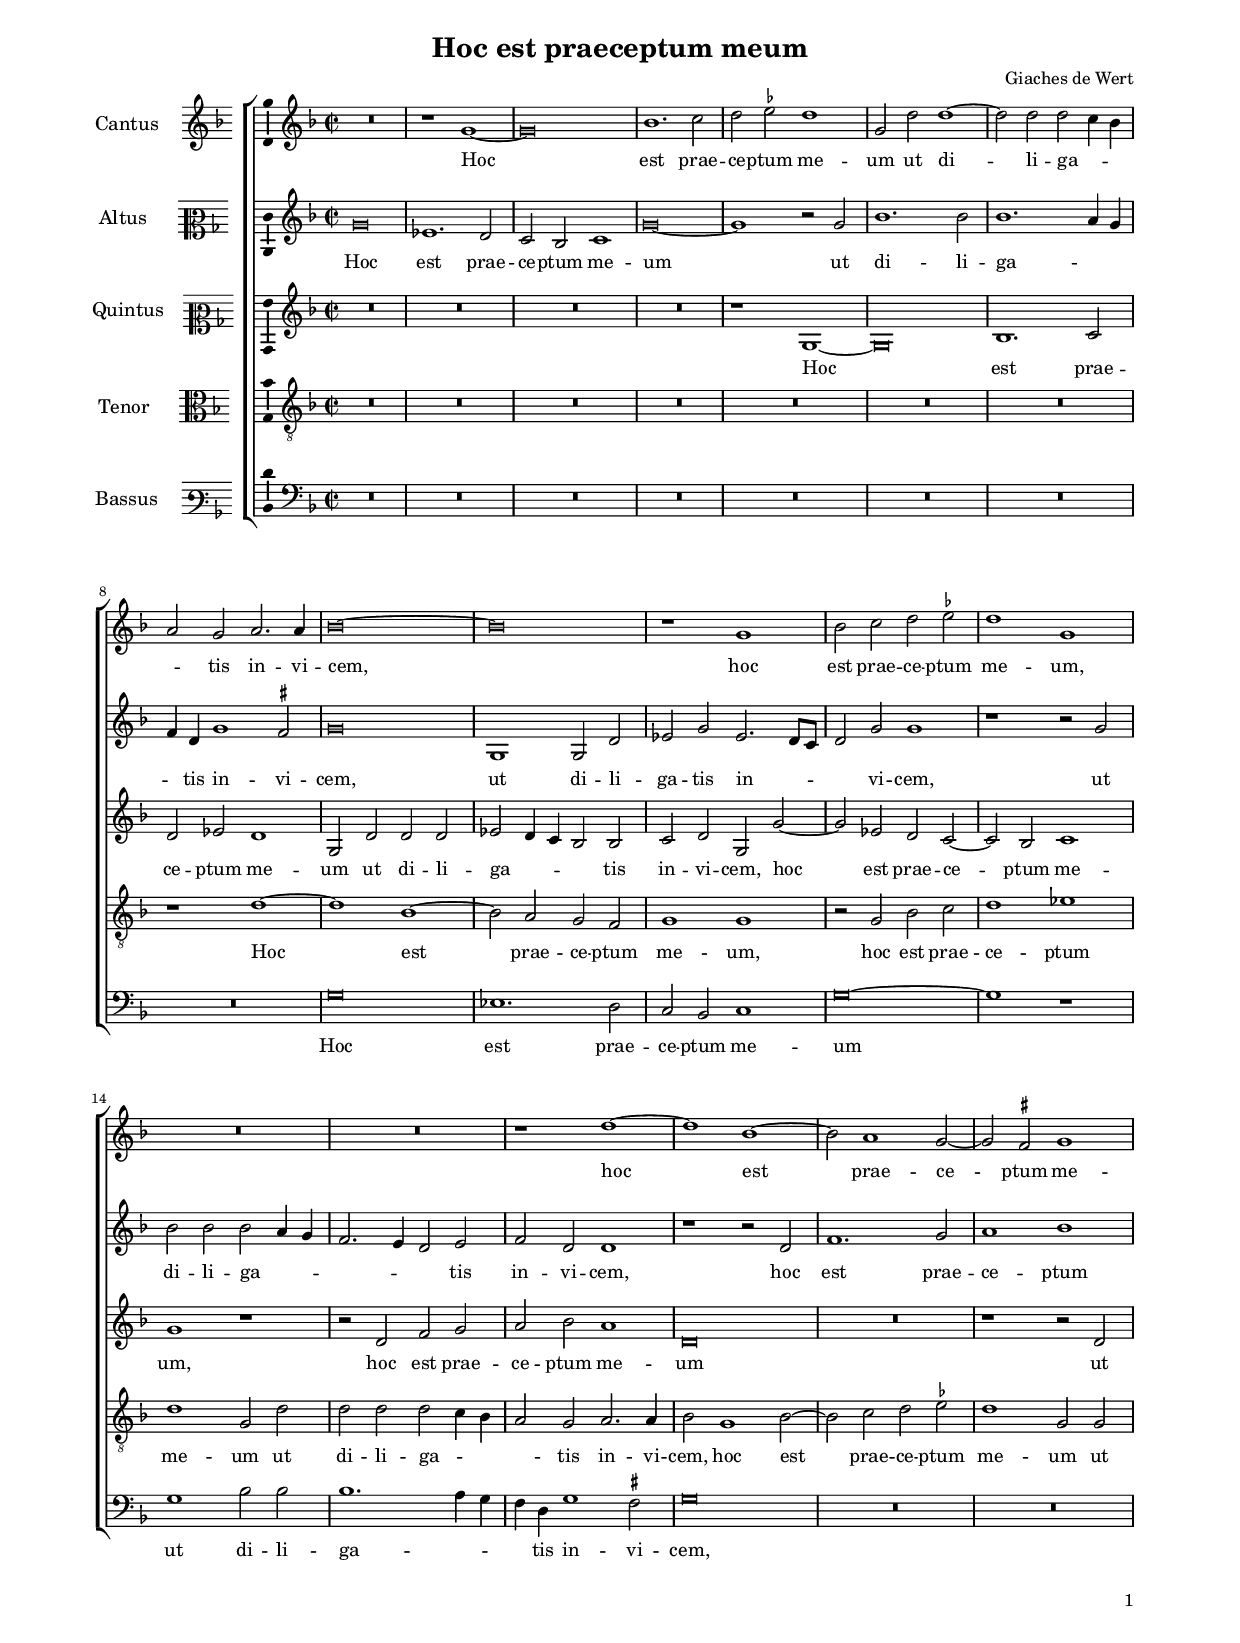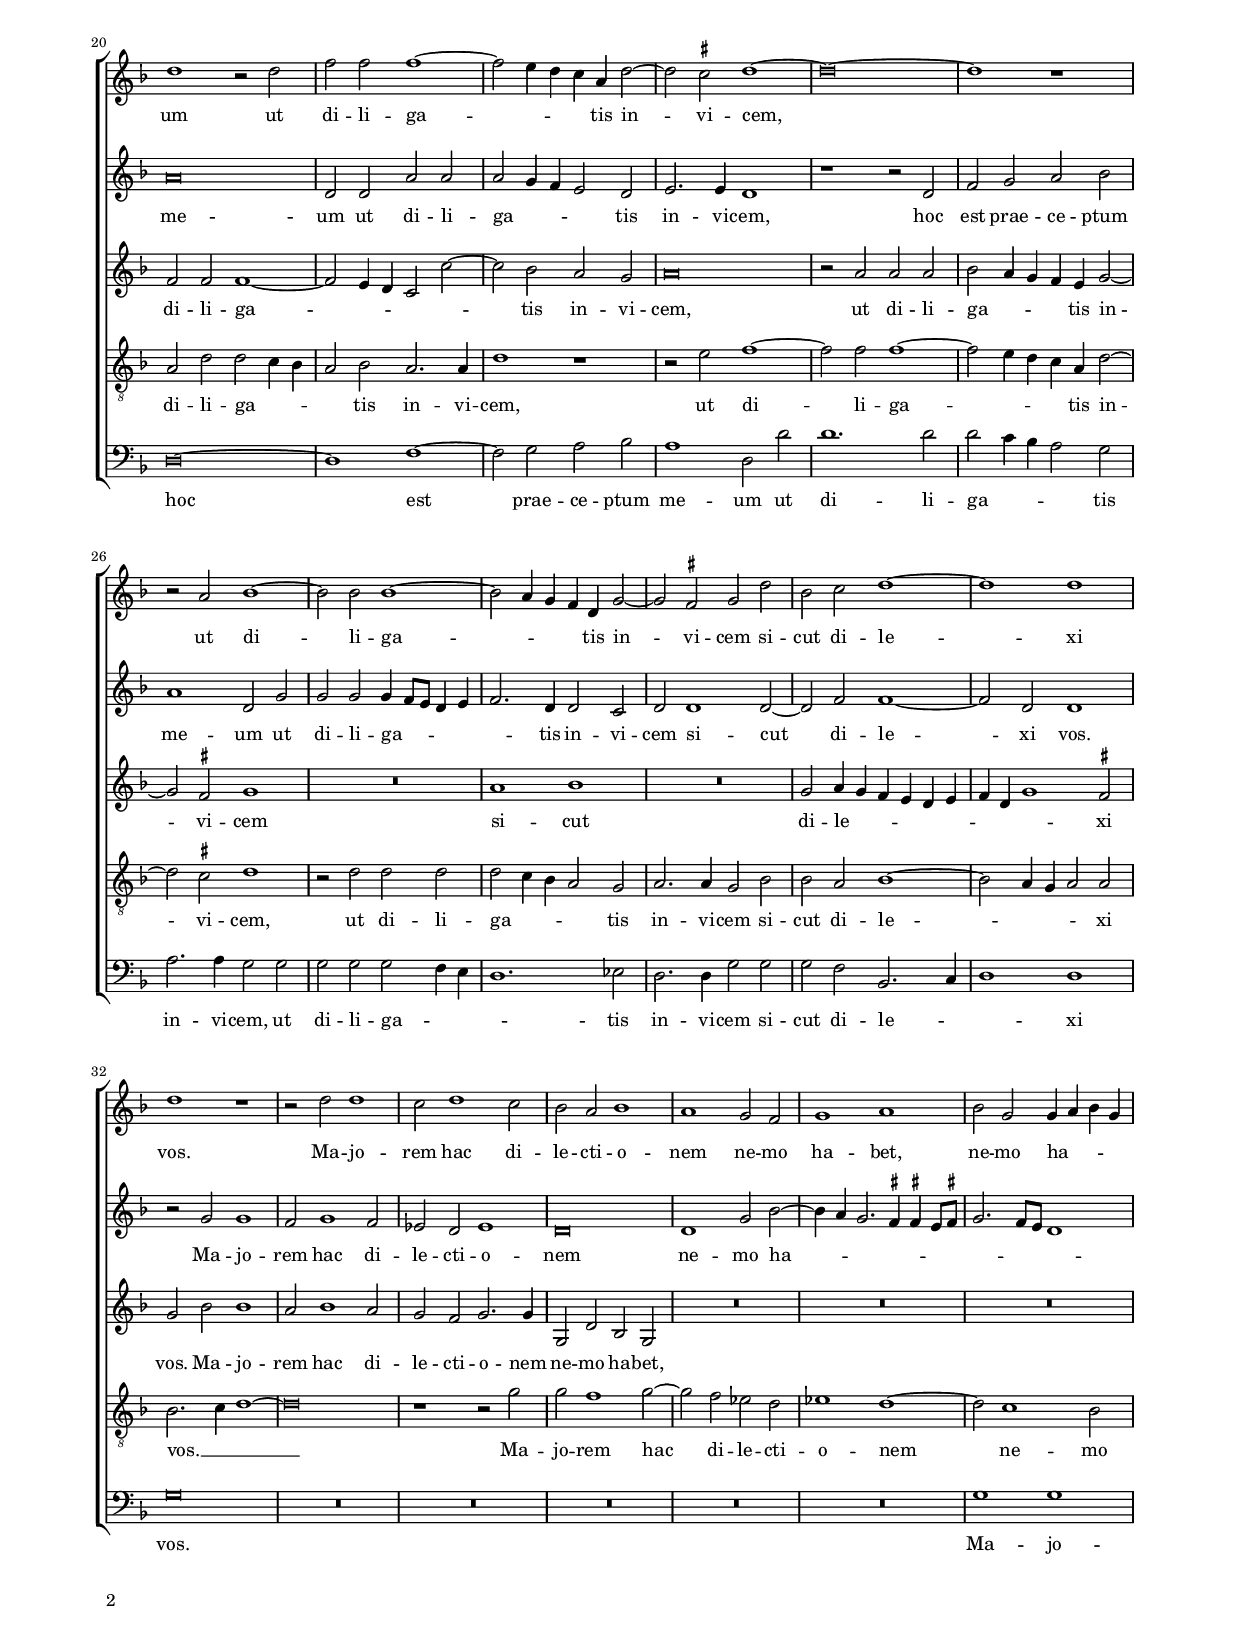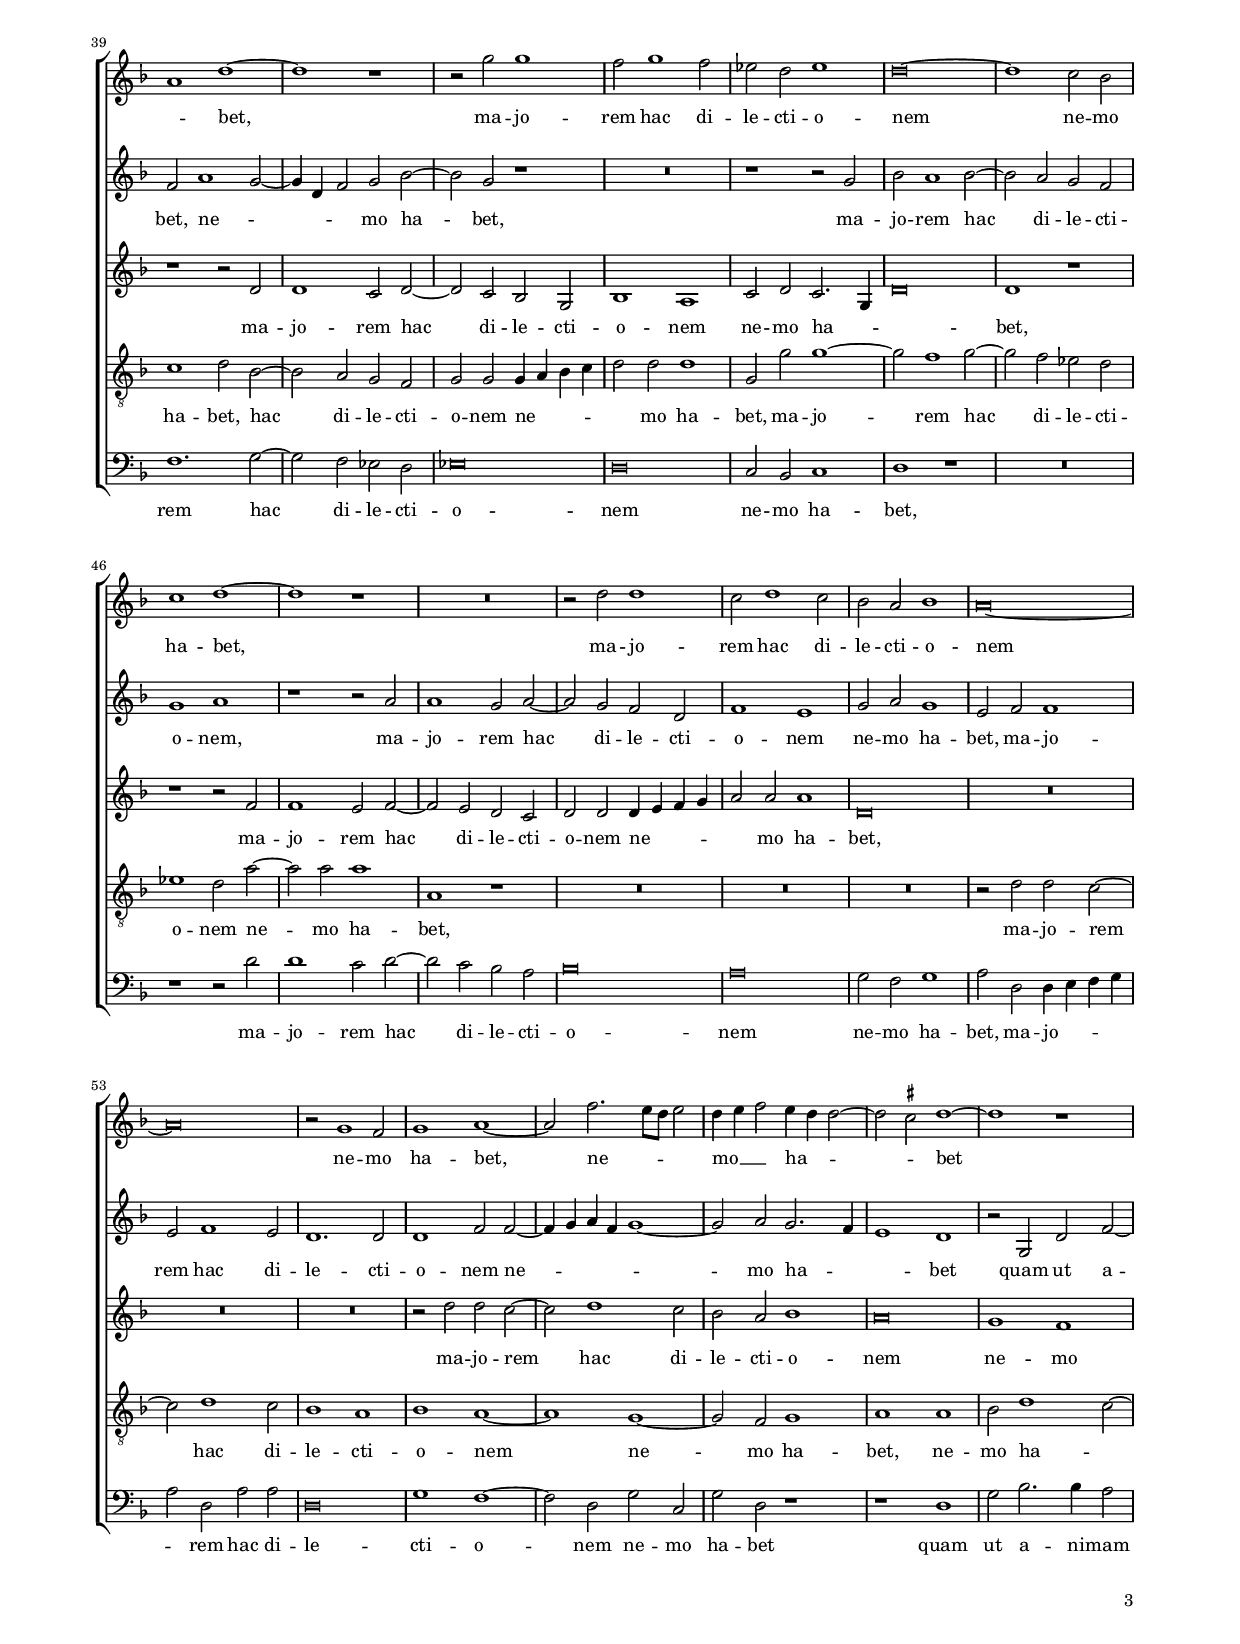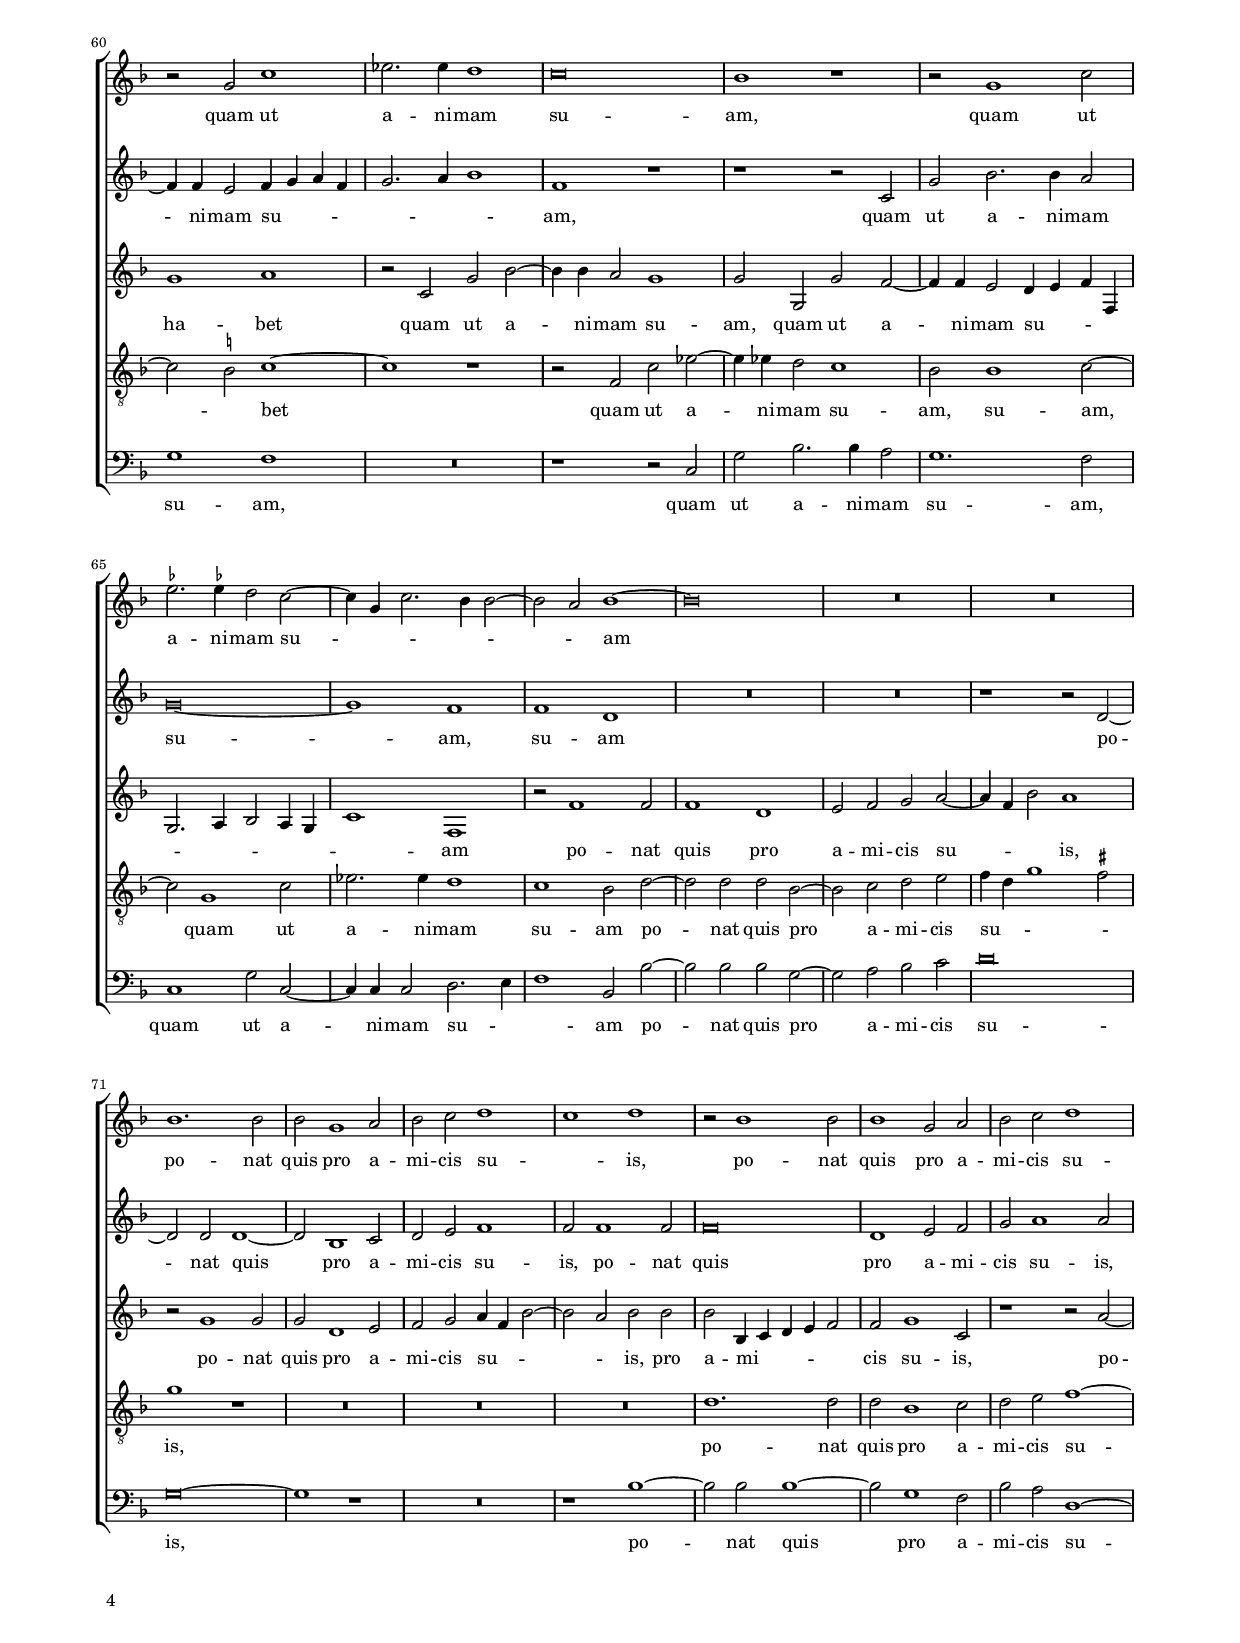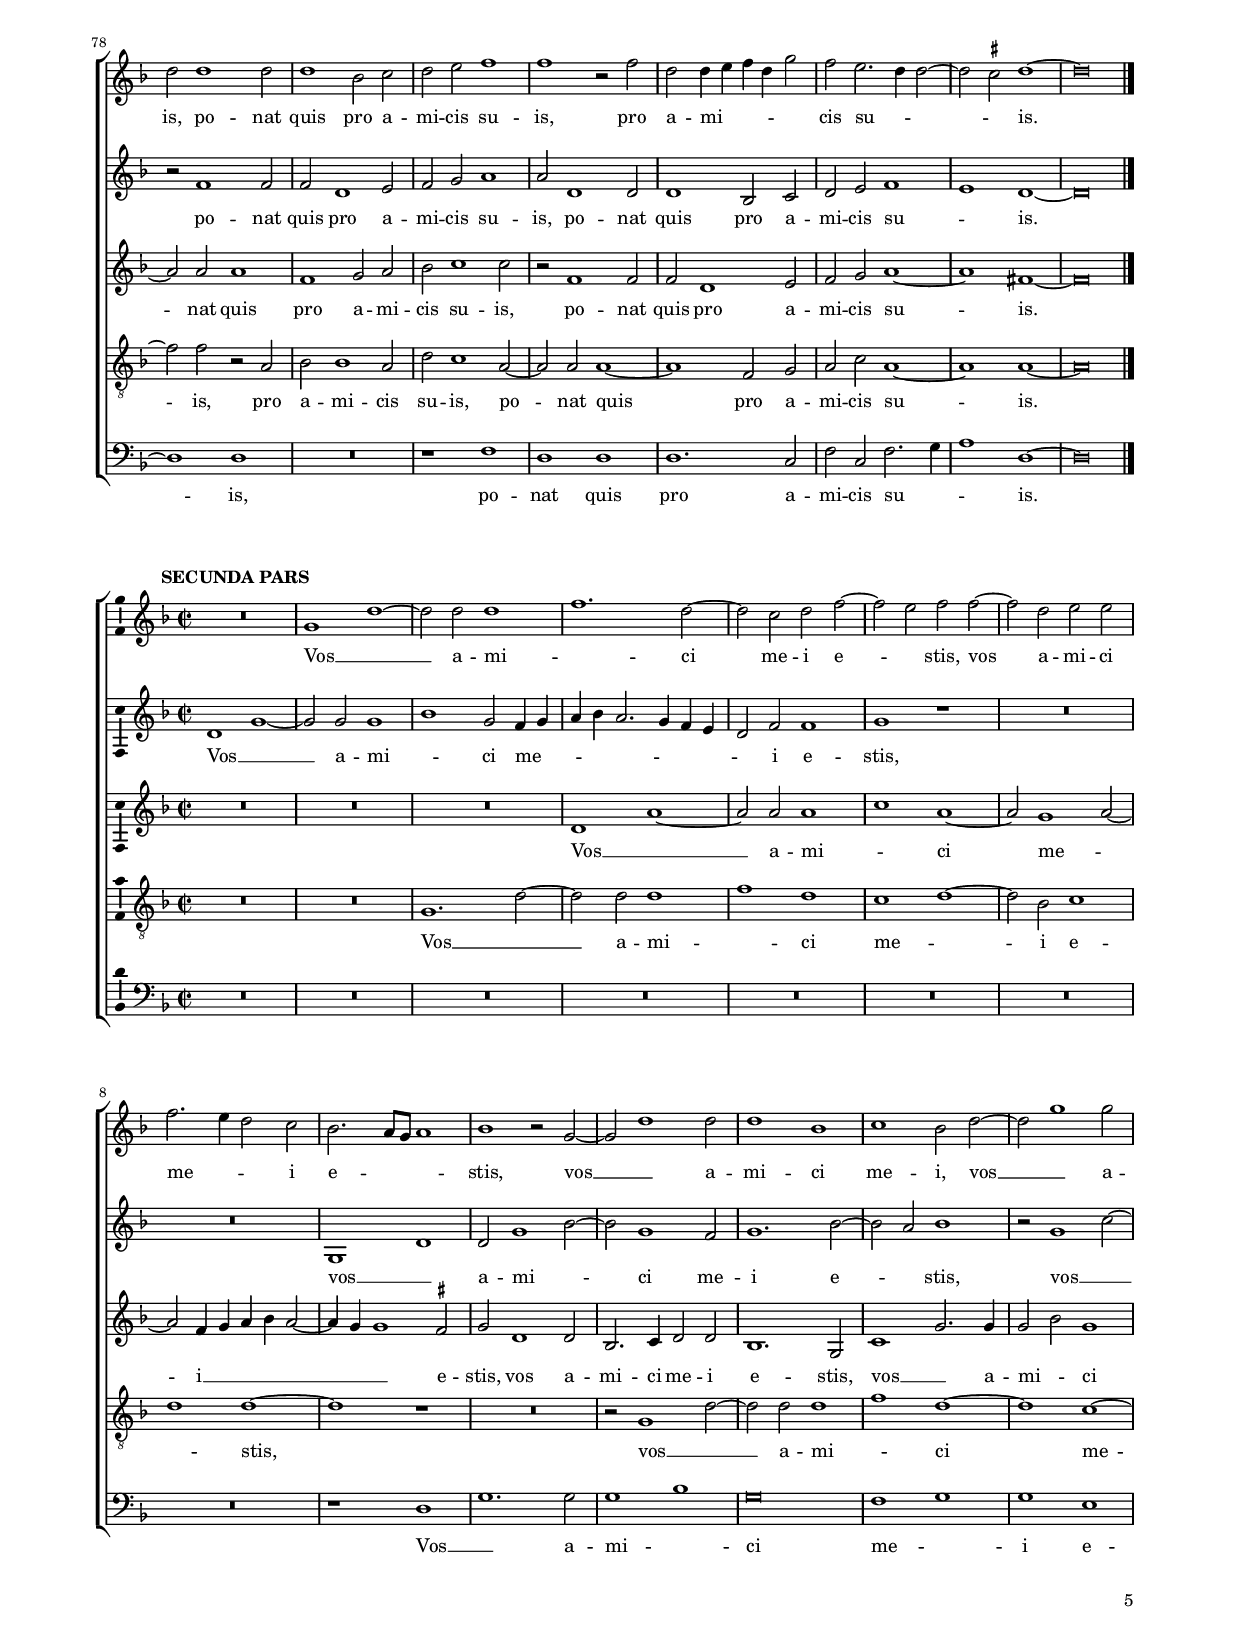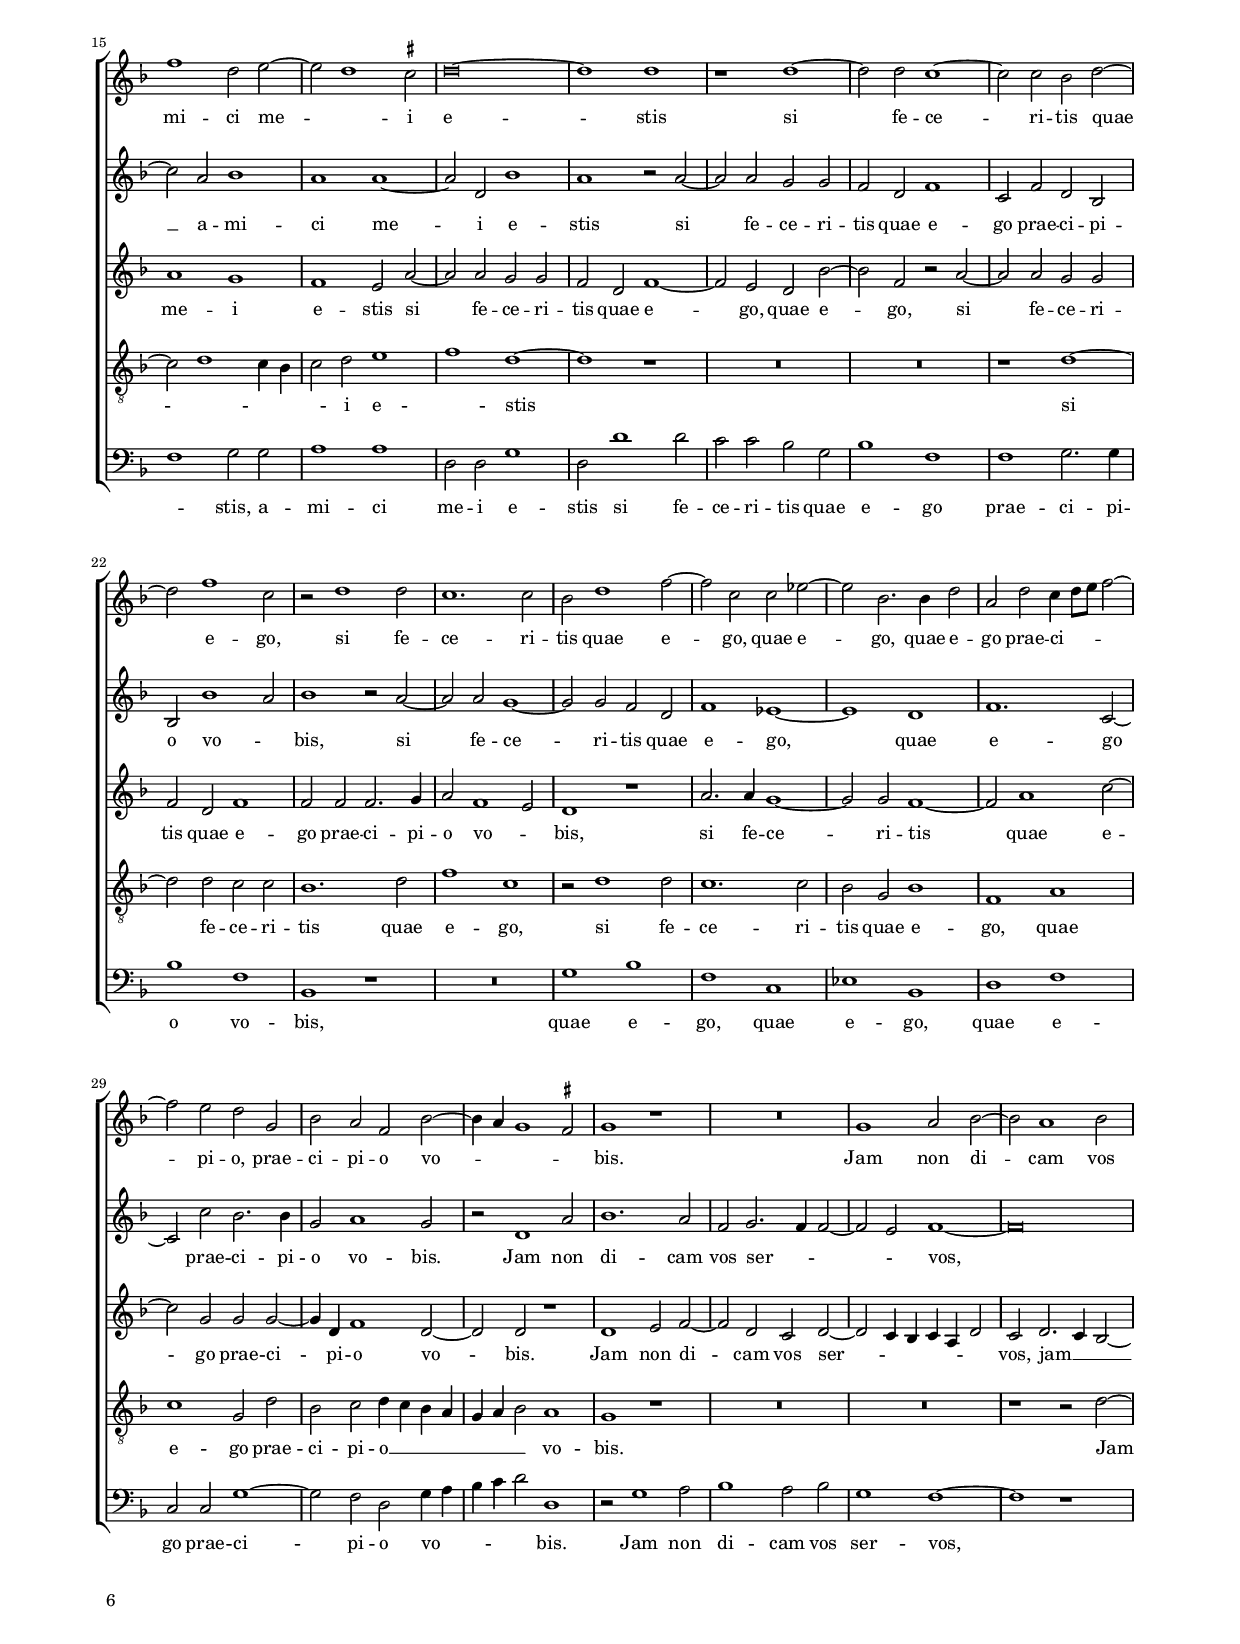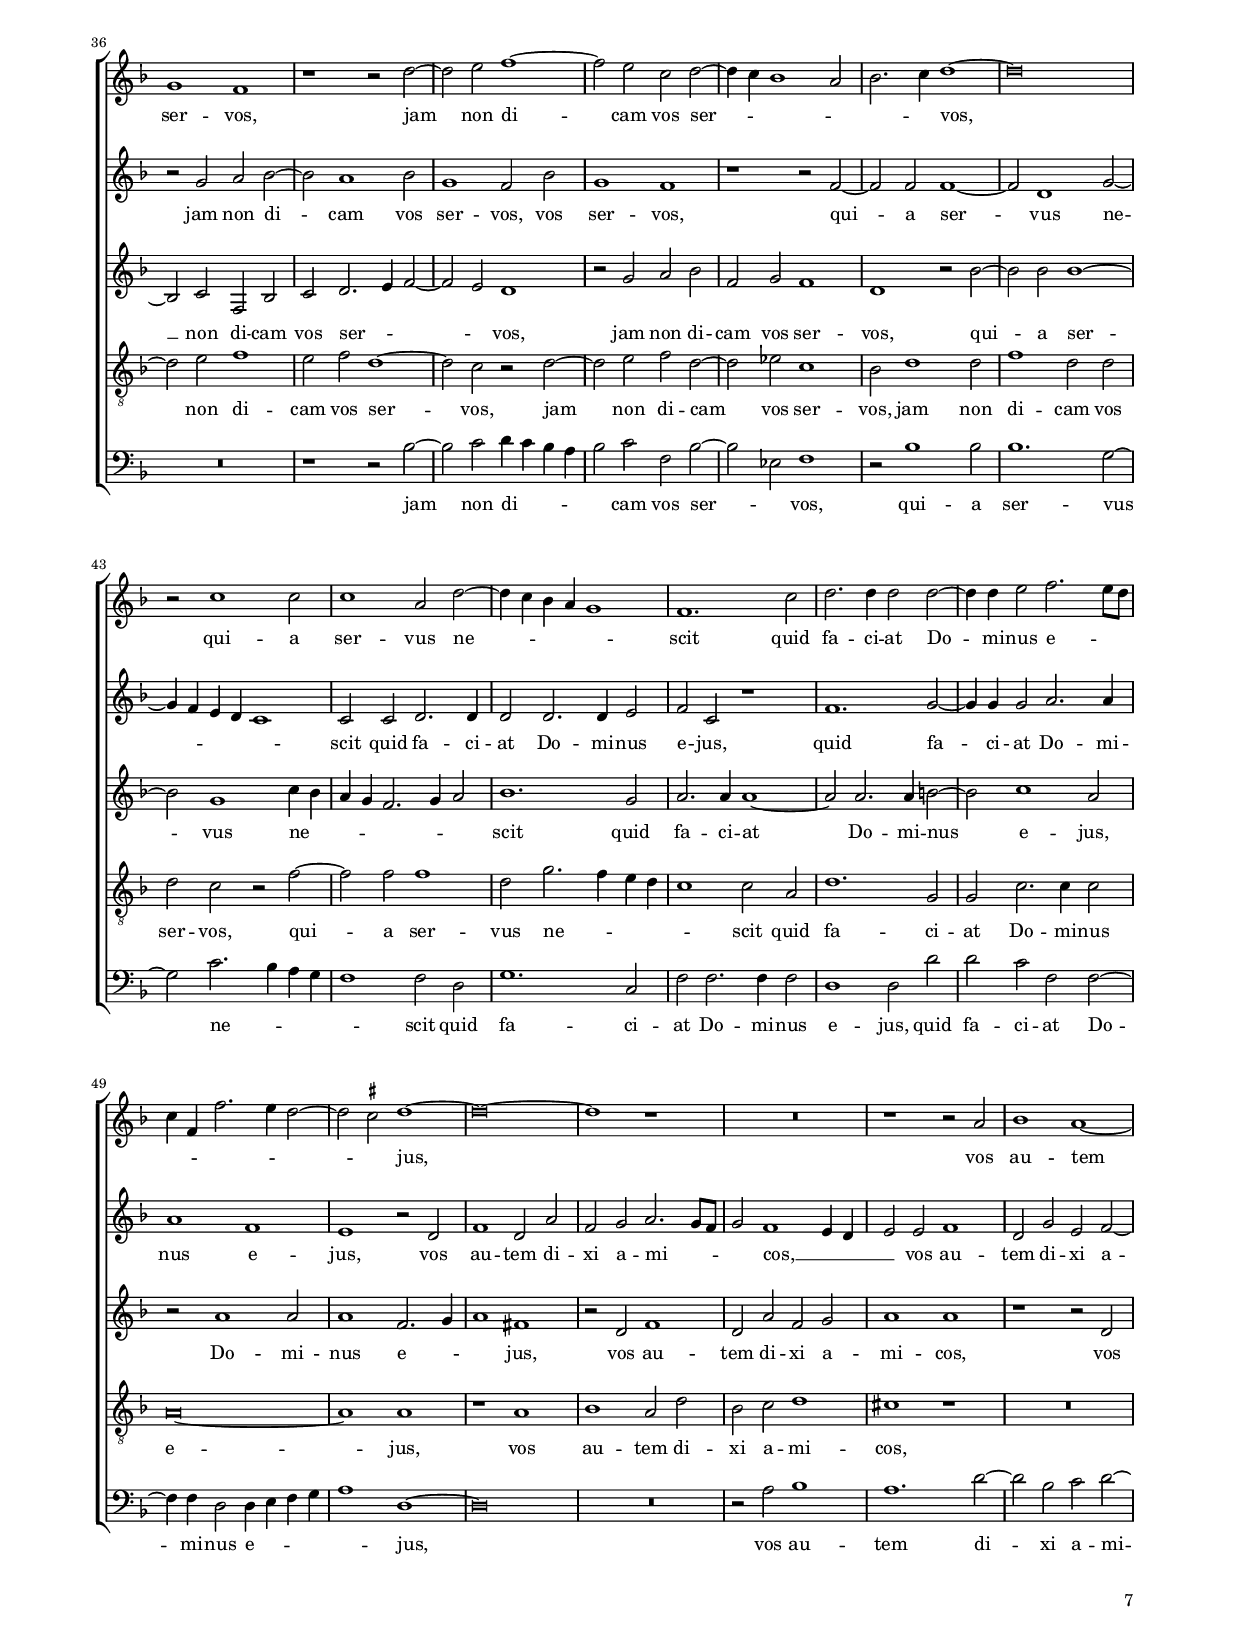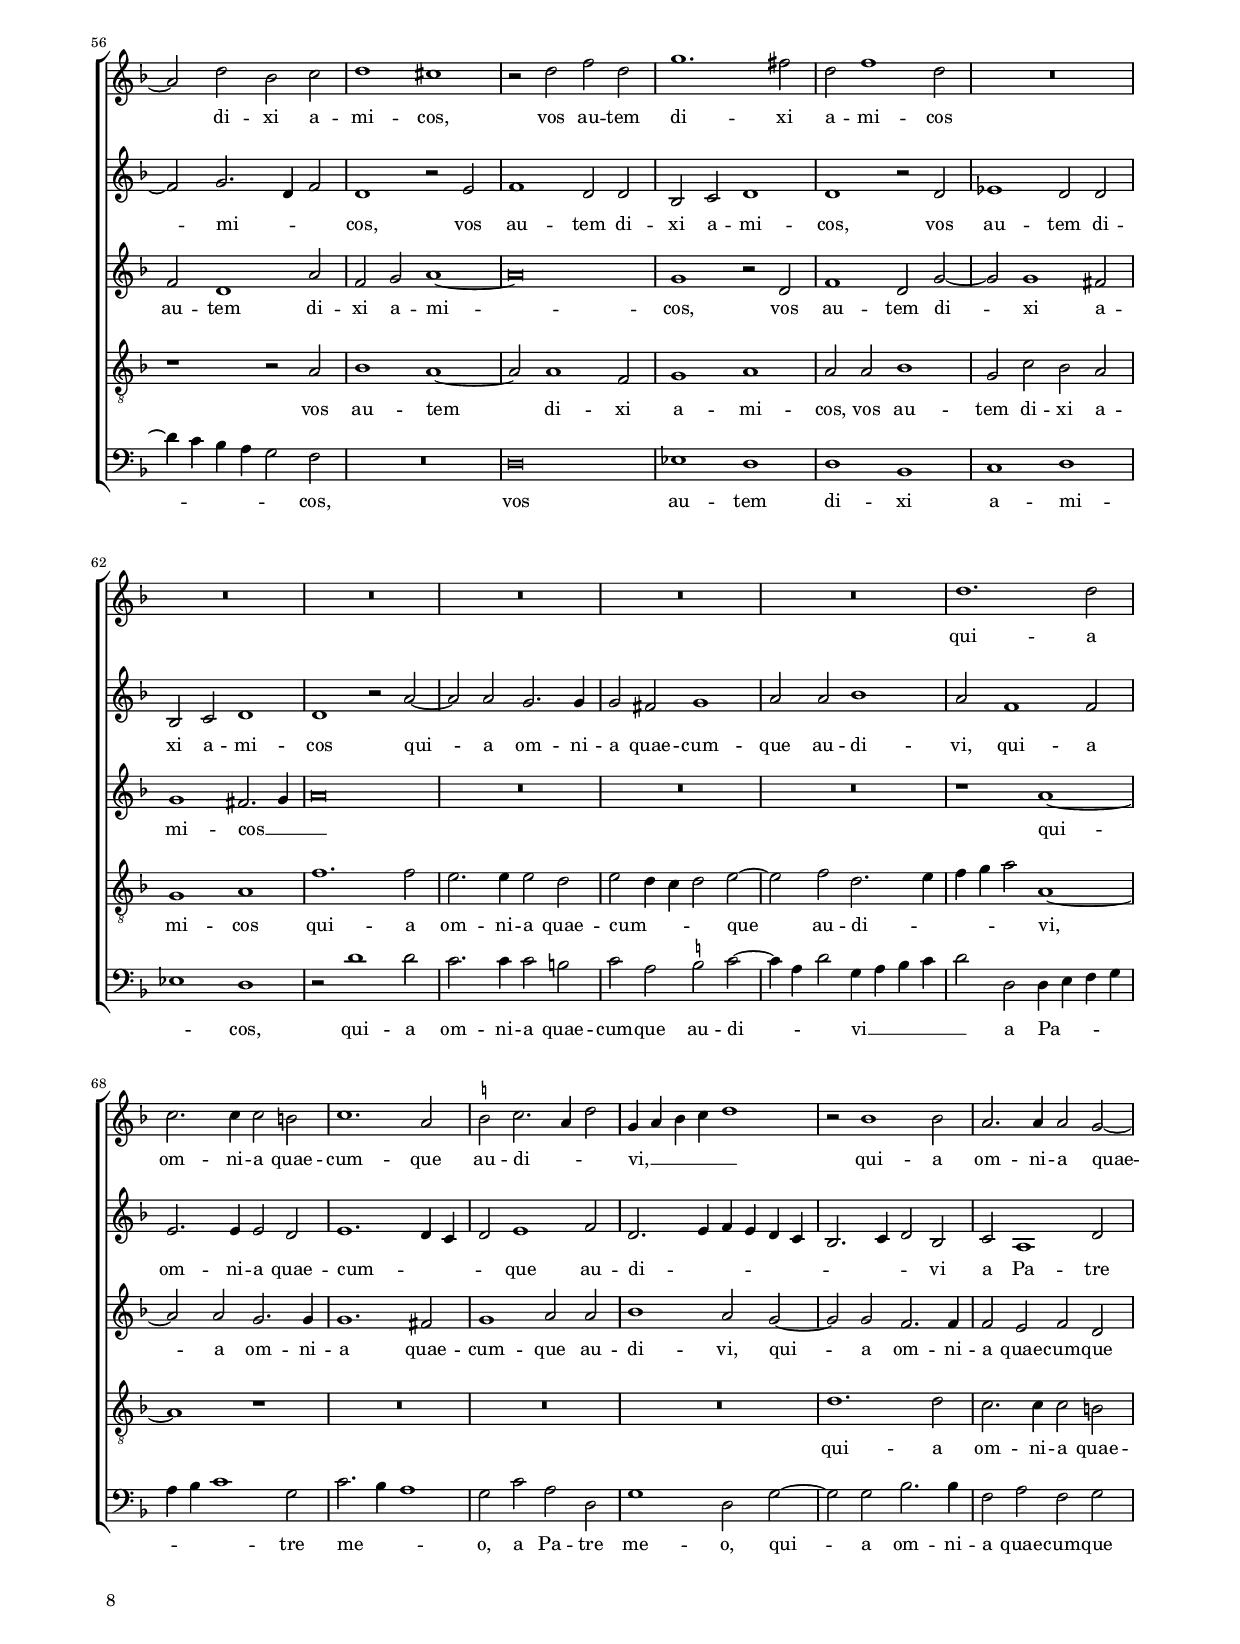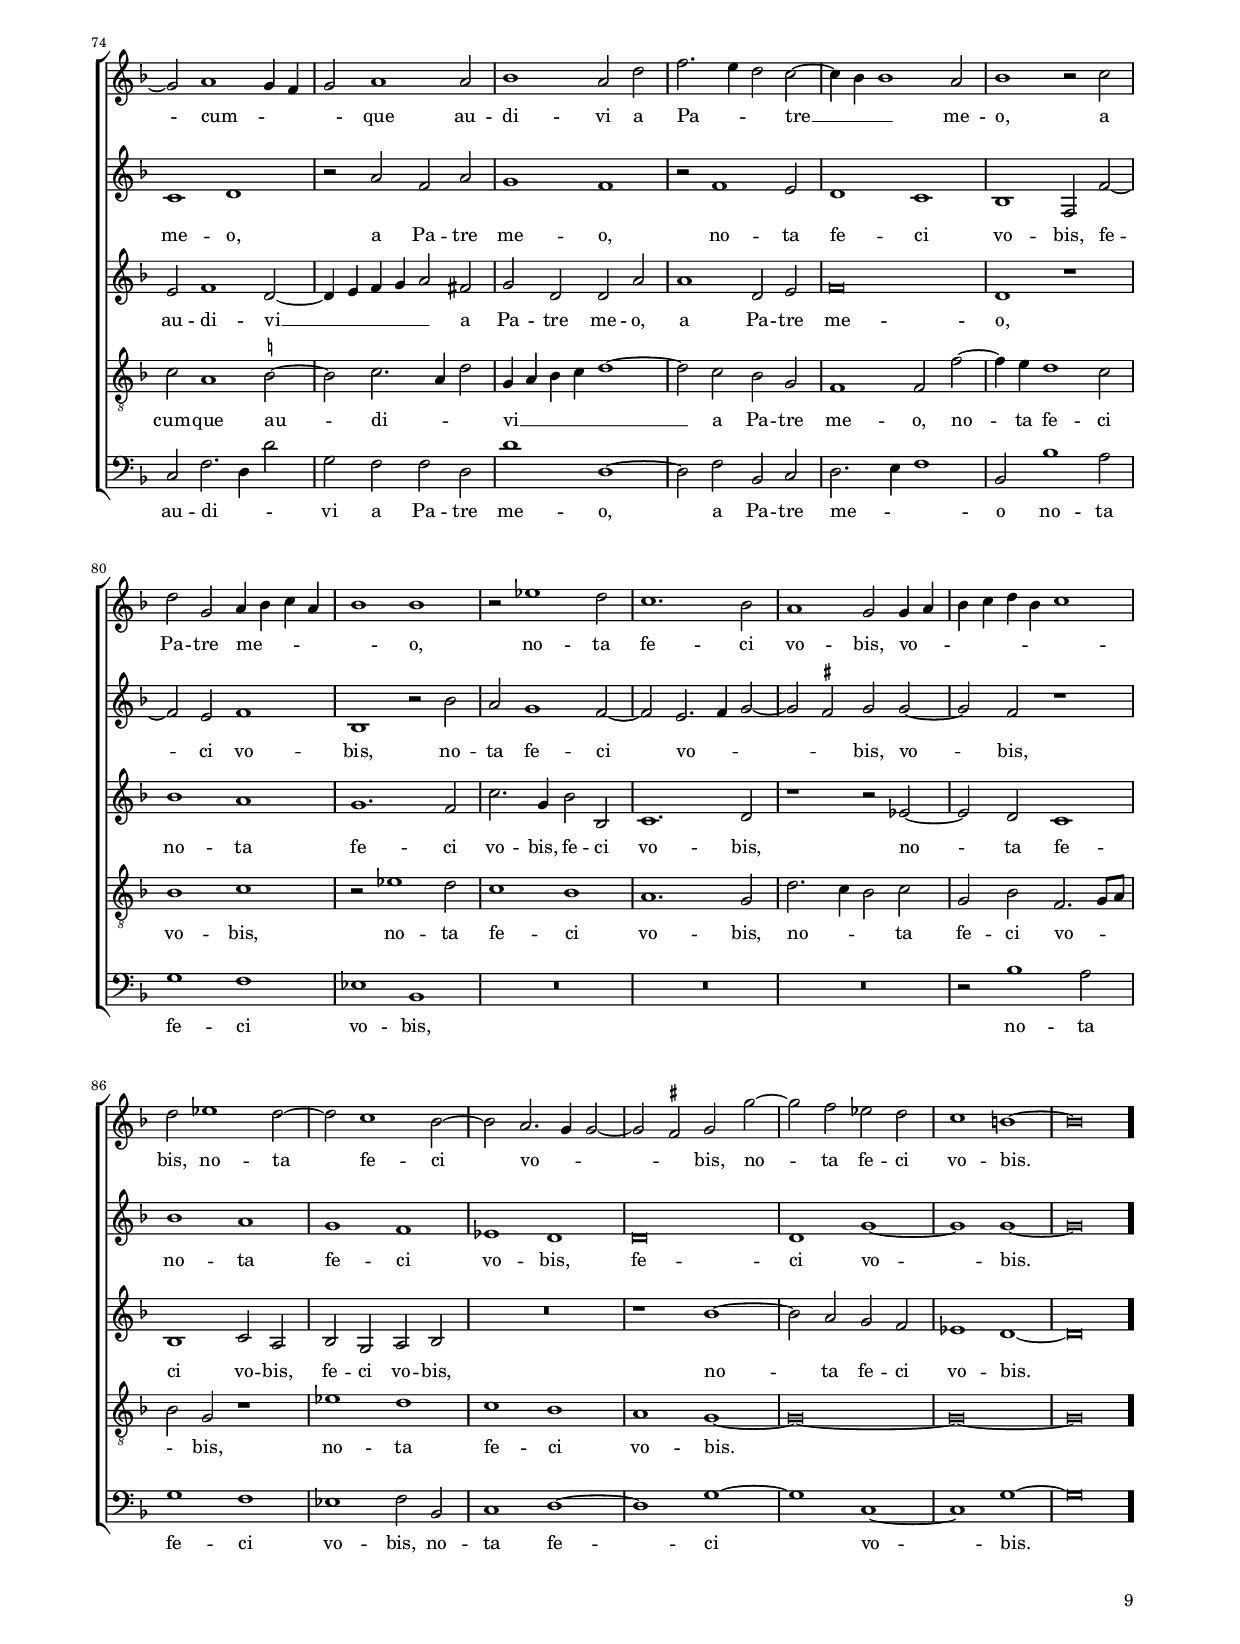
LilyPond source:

\header
{
  title="Hoc est praeceptum meum"
  composer="Giaches de Wert"
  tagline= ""
}

\version "2.22.2"
\language deutsch
#(set-global-staff-size 15)
% #(set-default-paper-size "letter")
#(ly:set-option 'point-and-click #f)

	
	ficta = { \once \set suggestAccidentals = ##t }
	
	forget = #(define-music-function (music) (ly:music?) #{
		\accidentalStyle forget
		$music
		\accidentalStyle default
		#})


\paper
	{
	top-margin = 1.8 \cm
	bottom-margin = 1.2 \cm
	left-margin = 1.8 \cm
	right-margin = 1.8 \cm
	ragged-bottom = ##f
	ragged-last-bottom = ##t
	print-page-number = ##f
	score-system-spacing = #'((basic-distance . 16) (minimum-distance . 14) (padding . 5) (strechability . 150))
	system-system-spacing = #'((basic-distance . 16) (minimum-distance . 14) (padding . 5) (strechability . 150))
    oddFooterMarkup=\markup   \fill-line { "" \fromproperty #'page:page-number-string }
    evenFooterMarkup=\markup  \fill-line { \fromproperty #'page:page-number-string "" }
    last-bottom-spacing = #'((basic-distance . 12) (minimum-distance . 7) (padding . 4))
%	systems-per-page = 3
%   page-count = 6
%	min-systems-per-page = 3
	}

global = {
	\key f \major
	\time 2/2 \set Score.measureLength = #(ly:make-moment 2/1)
    \skip 1*2*85 \bar "|."
	}
	

incipitcantus = \markup { \score {
	{
	\set Staff.instrumentName = \markup { \fontsize #1 "Cantus" }
	\key f \major
	\clef violin
	s4 \bar ""
	}
	\layout  {
	raggedright = ##t
	indent = 1.8 \cm
	line-width = 2.5 \cm
	\context { \Staff \remove Time_signature_engraver }
	\override Staff.Clef.Y-extent = #'(0 . 0)
	}} \hspace #1 }
      
      
incipitaltus = \markup { \score {
	{
	\set Staff.instrumentName = \markup { \fontsize #1 "Altus" }
	\key f \major
	\clef mezzosoprano
	s4 \bar ""
	}
	\layout  {
	raggedright = ##t
	indent = 1.8 \cm
	line-width = 2.5 \cm
	\context { \Staff \remove Time_signature_engraver }
	\override Staff.Clef.Y-extent = #'(0 . 0)
	}} \hspace #1 }

         
incipitquintus = \markup { \score {
	{
	\set Staff.instrumentName = \markup { \fontsize #1 "Quintus" }
	\key f \major
	\clef mezzosoprano
	s4 \bar ""
	}
	\layout  {
	raggedright = ##t
	indent = 1.8 \cm
	line-width = 2.5 \cm
	\context { \Staff \remove Time_signature_engraver }
	\override Staff.Clef.Y-extent = #'(0 . 0)
	}} \hspace #1 }
    

incipittenor = \markup { \score {
	{
	\set Staff.instrumentName = \markup { \fontsize #1 "Tenor" }
	\key f \major
	\clef alto
	s4 \bar ""
	}
	\layout  {
	raggedright = ##t
	indent = 1.8 \cm
	line-width = 2.5 \cm
	\context { \Staff \remove Time_signature_engraver }
	\override Staff.Clef.Y-extent = #'(0 . 0)
	}} \hspace #1 }
      
 
      
incipitbassus = \markup { \score {
	{
	\set Staff.instrumentName = \markup { \fontsize #1 "Bassus" }
	\key f \major
	\clef varbaritone
	s4 \bar ""
	}
	\layout  {
	raggedright = ##t
	indent = 1.8 \cm
	line-width = 2.5 \cm
	\context { \Staff \remove Time_signature_engraver }
	\override Staff.Clef.Y-extent = #'(0 . 0)
	}} \hspace #1 }


cantus =  \relative c''
	{
	R\breve
	r1 g~
	g\breve
	b1. c2
%5
	d2 \ficta es d1 |
	g,2 d' d1~
	d2 d d c4 b
	a2 g a2. a4
	b\breve~
%10
	b\breve |
	r1 g
	b2 c d \ficta es
	d1 g,
	R\breve
%15
	R\breve |
	r1 d'~
	d1 b~
	b2 a1 g2~
	g2 \ficta fis g1
%20
	d'1 r2 d |
	f2 f f1~
	f2 e4 d c a d2~
	d2 \ficta cis d1~
	d\breve~
%25
	d1 r |
	r2 a b1~
	b2 b b1~
	b2 a4 g f d g2~
	g2 \ficta fis g d'
%30
	b2 c d1~ |
	d1 d
	d1 r
	r2 d d1
	c2 d1 c2
%35
	b2 a b1 |
	a1 g2 f
	g1 a
	b2 g g4 a b g
	a1 d~
%40
	d1 r |
	r2 g g1
	f2 g1 f2
	es2 d es1
	d\breve~
%45
	d1 c2 b |
	c1 d~
	d1 r
	R\breve
	r2 d d1
%50
	c2 d1 c2 |
	b2 a b1
	a\breve~
	a\breve
	r2 g1 f2
%55
	g1 a~ |
	a2 f'2. e8 d e2
	d4 e f2 e4 d d2~
	d2 \ficta cis d1~
	d1 r
%60
	r2 g, c1 |
	es2. es4 d1
	c\breve
	b1 r
	r2 g1 c2
%65
	\ficta es2. \ficta es!4 d2 c~ |
	c4 g c2. b4 b2~
	b2 a b1~
	b\breve
	R\breve
%70
	R\breve |
	b1. b2
	b2 g1 a2
	b2 c d1
	c1 d
%75
	r2 b1 b2 |
	b1 g2 a
	b2 c d1
	d2 d1 d2
	d1 b2 c
%80
	d2 e f1 |
	f1 r2 f
	d2 d4 e f d g2
	f2 e2. d4 d2~
	d2 \ficta cis d1~
%85
	d\breve |
	}


altus =  \relative c'
	{
	g'\breve
	es1. d2
	c2 b c1
	g'\breve~
%5
	g1 r2 g |
	b1. b2
	b1. a4 g
	f4 d g1 \ficta fis2
	g\breve
%10
	g,1 g2 d' |
	es2 g es2. d8 c
        d2 g g1
        r1 r2 g
        b2 b b2 a4 g
%15
	f2. e4 d2 e |
	f2 d d1
        r1 r2 d
        f1. g2
        a1 b
%20
	a\breve |
	d,2 d a' a
        a2 g4 f e2 d
        e2. e4 d1
        r1 r2 d
%25
	f2 g a2 b |
        a1 d,2 g
        g2 g g4 f8 e d4 e
        f2. d4 d2 c
        d2 d1 d2~
%30
	d2 f f1~ |
        f2 d d1
        r2 g g1
        f2 g1 f2
        es2 d es1
%35
	d\breve |
	d1 g2 b~
        b4 a g2. \ficta fis4 \ficta fis! e8 \ficta fis!
        g2. f8 e d1
        f2 a1 g2~
%40
	g4 d f2 g2 b~ |
        b2 g r1
	R\breve
	r1 r2 g
        b2 a1 b2~
%45
	b2 a g2 f |
        g1 a
        r1 r2 a
        a1 g2 a~
        a2 g f d
%50
	f1 e |
	g2 a g1
        e2 f f1
        e2 f1 e2
	d1. d2
%55
	d1 f2 f~ |
        f4 g a f g1~
	g2 a g2. f4
        e1 d
        r2 g, d' f~
%60
	f4 f e2 f4 g a f |
	g2. a4 b1
        f1 r
	r1 r2 c
        g'2 b2. b4 a2
%65
	g\breve~ |
	g1 f
        f1 d
	R\breve
	R\breve |
%70
        r1 r2 d~ |
        d2 d d1~
	d2 b1 c2
	d2 e f1
        f2 f1 f2
%75
	f\breve |
	d1 e2 f
        g2 a1 a2
	r2 f1 f2
	f2 d1 e2
%80
	f2 g a1 |
	a2 d,1 d2
	d1 b2 c
	d2 e f1
        e1 d~
%85
        d\breve |
	}


quintus =  \relative c'
	{
	R\breve
	R\breve
	R\breve
	R\breve
%5
	r1 g~ |
	g\breve
	b1. c2
	d2 es d1
	g,2 d' d d
%10
	es2 d4 c b2 b |
	c2 d g, g'~
	g2 es d c~
	c2 b c1
	g'1 r
%15
	r2 d f g |
	a2 b a1
	d,\breve
	R\breve
	r1 r2 d |
%20
        f2 f f1~
	f2 e4 d c2 c'~
	c2 b a g
	a\breve
	r2 a a a |
%25
        b2 a4 g f e g2~
	g2 \ficta fis g1
	R\breve
	a1 b |
	R\breve
%30
        g2 a4 g f e d e
	f4 d g1 \ficta fis2
	g2 b b1
	a2 b1 a2
	g2 f g2. g4 |
%35
        g,2 d' b g
	R\breve
	R\breve
	R\breve
	r1 r2 d' |
%40
        d1 c2 d~
	d2 c b g
	b1 a
	c2 d c2. g4
	d'\breve |
%45
        d1 r
	r1 r2 f
	f1 e2 f~
	f2 e d c
	d2 d d4 e f g |
%50
        a2 a a1
	d,\breve
	R\breve
	R\breve
	R\breve |
%55
        r2 d' d c~
	c2 d1 c2
	b2 a b1
	a\breve
	g1 f |
%60
        g1 a
	r2 c, g' b~
	b4 b a2 g1
	g2 g, g' f~
	f4 f e2 d4 e f f, |
%65
        g2. a4 b2 a4 g
	c1 f,
	r2 f'1 f2
	f1 d
	e2 f g a~ |
%70
        a4 f b2 a1
	r2 g1 g2
	g2 d1 e2
	f2 g a4 f b2~
	b2 a b b |
%75
        b2 b,4 c d e f2
	f2 g1 c,2
	r1 r2 a'~
	a2 a a1
	f1 g2 a |
%80
        b2 c1 c2
	r2 f,1 f2
	f2 d1 e2
	f2 g a1~
	a1 fis~
%85
        fis\breve |
	}


tenor  =  \relative c'
	{
	R\breve
	R\breve
	R\breve
	R\breve
%5
	R\breve |
	R\breve
	R\breve
	r1 d~
	d1 b~
%10
	b2 a g f |
	g1 g
	r2 g b c
	d1 es
	d1 g,2 d'
%15
	d2 d d c4 b |
	a2 g a2. a4
	b2 g1 b2~
	b2 c d \ficta es
	d1 g,2 g
%20
	a2 d d c4 b |
	a2 b a2. a4
	d1 r
	r2 e f1~
	f2 f f1~
%25
	f2 e4 d c a d2~ |
	d2 \ficta cis d1
	r2 d d d
	d2 c4 b a2 g
	a2. a4 g2 b
%30
	b2 a b1~ |
	b2 a4 g a2 a
	b2. c4 d1~
	d\breve
	r1 r2 g
%35
	g2 f1 g2~ |
	g2 f es d
	es1 d~
	d2 c1 b2
	c1 d2 b~
%40
	b2 a g f |
	g2 g g4 a b c
	d2 d d1
	g,2 g' g1~
	g2 f1 g2~
%45
	g2 f es d |
	es1 d2 a'~
	a2 a a1
	a,1 r
	R\breve
%50
	R\breve |
	R\breve
	r2 d d c~
	c2 d1 c2
	b1 a
%55
	b1 a~ |
	a1 g~
	g2 f g1
	a1 a
	b2 d1 c2~
%60
	c2 \ficta h c1~ |
	c1 r
	r2 f, c' es~
	es4 es d2 c1
	b2 b1 c2~
%65
	c2 g1 c2 |
	es2. es4 d1
	c1 b2 d~
	d2 d d b~
	b2 c d e
%70
	f4 d g1 \ficta fis2 |
	g1 r
	R\breve
	R\breve
	R\breve
%75
	d1. d2 |
	d2 b1 c2
	d2 e f1~
	f2 f r a,
	b2 b1 a2
%80
	d2 c1 a2~ |
	a2 a a1~
	a1 f2 g
	a2 c a1~
	a1 a~
%85
	a\breve |
	}


bassus  =  \relative c
	{
        R\breve
	R\breve
	R\breve
	R\breve
%5
	R\breve |
	R\breve
	R\breve
	R\breve
	g'\breve
%10
	es1. d2 |
	c2 b c1
	g'\breve~
	g1 r
	g1 b2 b
%15
	b1. a4 g |
	f4 d g1 \ficta fis2
	g\breve
	R\breve
	R\breve
%20
	d\breve~ |
	d1 f~
	f2 g a b
	a1 d,2 d'
	d1. d2
%25
	d2 c4 b a2 g |
	a2. a4 g2 g
	g2 g g f4 e
	d1. es2
	d2. d4 g2 g
%30
	g2 f b,2. c4 |
	d1 d
	g\breve
	R\breve
	R\breve
%35
	R\breve |
	R\breve
	R\breve
	g1 g
	f1. g2~
%40
        g2 f es d |	
	es\breve
	d\breve
	c2 b c1
	d1 r
%45
	R\breve |
	r1 r2 d'
	d1 c2 d~
	d2 c b a
	b\breve
%50
	a\breve |
	g2 f g1 |
	a2 d, d4 e f g
	a2 d, a' a
	d,\breve
%55
	g1 f~ |
	f2 d g c,
	g'2 d r1
	r1 d
	g2 b2. b4 a2
%60
	g1 f |
	R\breve
	r1 r2 c
	g'2 b2. b4 a2
	g1. f2
%65
	c1 g'2 c,~ |
	c4 c c2 d2. e4
	f1 b,2 b'~
	b2 b b g~
	g2 a b c
%70
	d\breve |
	g,\breve~
	g1 r
	R\breve
	r1 b~
%75
	b2 b b1~ |
	b2 g1 f2
	b2 a d,1~
	d1 d
	R\breve
%80
	r1 f |
	d1 d
	d1. c2
	f2 c f2. g4
	a1 d,~
%85
	d\breve |
	}


lyricscantus = \lyricmode {
	Hoc est prae -- ce -- ptum me -- um ut di -- li -- ga -- _ _ _ tis in -- vi -- cem,
        hoc est prae -- ce -- ptum me -- um,
        hoc est prae -- ce -- ptum me -- um ut di -- li -- ga -- _ _ _ tis in -- vi -- cem,
        ut di -- li -- ga -- _ _ _ tis in -- vi -- cem
        si -- cut di -- le -- xi vos.
        Ma -- jo -- rem hac di -- le -- cti -- o -- nem ne -- mo ha -- bet,
        ne -- mo ha -- _ _ _ _ bet,
        ma -- jo -- rem hac di -- le -- cti -- o -- nem ne -- mo ha -- bet,
        ma -- jo -- rem hac di -- le -- cti -- o -- nem ne -- mo ha -- bet,
        ne -- _ _ _ mo __ _ _ ha -- _ _ _ bet
        quam ut a -- ni -- mam su -- am,
        quam ut a -- ni -- mam su -- _ _ _ _ _ am
        po -- nat quis pro a -- mi -- cis su -- _ is,
        po -- nat quis pro a -- mi -- cis su -- is,
        po -- nat quis pro a -- mi -- cis su -- is,
        pro a -- mi -- _ _ _ _ cis su -- _ _ _ is.        
	}


lyricsaltus = \lyricmode {
	Hoc est prae -- ce -- ptum me -- um ut di -- li -- ga -- _ _ _ tis in -- vi -- cem,
        ut di -- li -- ga -- tis in -- _ _ _ vi -- cem,
        ut di -- li -- ga -- _ _ _ _ _ tis in -- vi -- cem,
        hoc est prae -- ce -- ptum me -- um ut di -- li -- ga -- _ _ _ tis in -- vi -- cem,
        hoc est prae -- ce -- ptum me -- um ut di -- li -- ga -- _ _ _ _ _ tis in -- vi -- cem
        si -- cut di -- le -- xi vos.
        Ma -- jo -- rem hac di -- le -- cti -- o -- nem ne -- mo ha -- _ _ _ _ _ _ _ _ _ _ bet,
        ne -- _ _ _ mo ha -- bet,
        ma -- jo -- rem hac di -- le -- cti -- o -- nem,
        ma -- jo -- rem hac di -- le -- cti -- o -- nem ne -- mo ha -- bet,
        ma -- jo -- rem hac di -- le -- cti -- o -- nem ne -- _ _ _ _ mo ha -- _ _ bet
        quam ut a -- ni -- mam su -- _ _ _ _ _ _ am,
        quam ut a -- ni -- mam su -- am,
        su -- am
        po -- nat quis pro a -- mi -- cis su -- is,
        po -- nat quis pro a -- mi -- cis su -- is,
        po -- nat quis pro a -- mi -- cis su -- is,
        po -- nat quis pro a -- mi -- cis su -- _ is.        
	}


lyricsquintus = \lyricmode {
	Hoc est prae -- ce -- ptum me -- um ut di -- li -- ga -- _ _ _ tis in -- vi -- cem,
        hoc est prae -- ce -- ptum me -- um,
        hoc est prae -- ce -- ptum me -- um ut di -- li -- ga -- _ _ _ _ tis in -- vi -- cem,
        ut di -- li -- ga -- _ _ _ tis in -- vi -- cem
        si -- cut di -- le -- _ _ _ _ _ _ _ _ xi vos.
        Ma -- jo -- rem hac di -- le -- cti -- o -- nem ne -- mo ha -- bet,
        ma -- jo -- rem hac di -- le -- cti -- o -- nem ne -- mo ha -- _ _ bet,
        ma -- jo -- rem hac di -- le -- cti -- o -- nem ne -- _ _ _ _ mo ha -- bet,
        ma -- jo -- rem hac di -- le -- cti -- o -- nem ne -- mo ha -- bet
        quam ut a -- ni -- mam su -- am,
        quam ut a -- ni -- mam su -- _ _ _ _ _ _ _ _ _ am
        po -- nat quis pro a -- mi -- cis su -- _ _ is,
        po -- nat quis pro a -- mi -- cis su -- _ _ _ is,
        pro a -- mi -- _ _ _ _ cis su -- is,
        po -- nat quis pro a -- mi -- cis su -- is,
        po -- nat quis pro a -- mi -- cis su -- is.  
	}


lyricstenor = \lyricmode {
	Hoc est prae -- ce -- ptum me -- um,
        hoc est prae -- ce -- ptum me -- um ut di -- li -- ga -- _ _ _ tis in -- vi -- cem,
        hoc est prae -- ce -- ptum me -- um ut di -- li -- ga -- _ _ _ tis in -- vi -- cem,
        ut di -- li -- ga -- _ _ _ tis in -- vi -- cem,
        ut di -- li -- ga -- _ _ _ tis in -- vi -- cem
        si -- cut di -- le -- _ _ _ xi vos. __ _ _
        Ma -- jo -- rem hac di -- le -- cti -- o -- nem ne -- mo ha -- bet,
        hac di -- le -- cti -- o -- nem ne -- _ _ _ _ mo ha -- bet,
        ma -- jo -- rem hac di -- le -- cti -- o -- nem ne -- mo ha -- bet,
        ma -- jo -- rem hac di -- le -- cti -- o -- nem ne -- mo ha -- bet,
        ne -- mo ha -- _ _ bet
        quam ut a -- ni -- mam su -- am,
        su -- am,
        quam ut a -- ni -- mam su -- am
        po -- nat quis pro a -- mi -- cis su -- _ _ _ is,
        po -- nat quis pro a -- mi -- cis su -- is,
        pro a -- mi -- cis su -- is,
        po -- nat quis pro a -- mi -- cis su -- is.        
	}


lyricsbassus = \lyricmode {
	Hoc est prae -- ce -- ptum me -- um ut di -- li -- ga -- _ _ _ tis in -- vi -- cem,
        hoc est prae -- ce -- ptum me -- um ut di -- li -- ga -- _ _ _ tis in -- vi -- cem,
        ut di -- li -- ga -- _ _ _ tis in -- vi -- cem
        si -- cut di -- le -- _ _ xi vos.
        Ma -- jo -- rem hac di -- le -- cti -- o -- nem ne -- mo ha -- bet,
        ma -- jo -- rem hac di -- le -- cti -- o -- nem ne -- mo ha -- bet,
        ma -- jo -- _ _ _ _ rem hac di -- le -- cti -- o -- nem ne -- mo ha -- bet
        quam ut a -- ni -- mam su -- am,
        quam ut a -- ni -- mam su -- am,
        quam ut a -- ni -- mam su -- _ _ am
        po -- nat quis pro a -- mi -- cis su -- is,
        po -- nat quis pro a -- mi -- cis su -- is,
        po -- nat quis pro a -- mi -- cis su -- _ _ is.       
	}


\score
{  
	\transpose c c {
	\new ChoirStaff \with { \override StaffGrouper.staff-staff-spacing.basic-distance = #12 }
	<<

	\new Staff << \global
	\new Voice="v1" {
		\set Staff.instrumentName=\incipitcantus
		\set Staff.midiInstrument = "reed organ"
		\clef violin
		\cantus }
	\new Lyrics \lyricsto "v1" {\lyricscantus }
	>>


	\new Staff << \global
	\new Voice="v2" {
		\set Staff.instrumentName=\incipitaltus
		\set Staff.midiInstrument = "reed organ"
                \clef violin % "G_8"
		\altus}
	\new Lyrics \lyricsto "v2" {\lyricsaltus }
	>>


	\new Staff << \global
	\new Voice="v5" {
		\set Staff.instrumentName=\incipitquintus
		\set Staff.midiInstrument = "reed organ"
                \clef violin % "G_8"
		\quintus}
	\new Lyrics \lyricsto "v5" {\lyricsquintus }
	>>


	\new Staff << \global
	\new Voice="v3" {
		\set Staff.instrumentName=\incipittenor
		\set Staff.midiInstrument = "reed organ"
		\clef "G_8"
		\tenor }
	\new Lyrics \lyricsto "v3" {\lyricstenor }
	>>


	\new Staff << \global
	\new Voice="v4" {
		\set Staff.instrumentName=\incipitbassus
		\set Staff.midiInstrument = "reed organ"
		\clef bass
		\bassus }
	\new Lyrics \lyricsto "v4" {\lyricsbassus}
	>>

	>>
	} % transpose

	\layout
	{
	indent = 2.5 \cm
	\context { \Staff \override TimeSignature.break-visibility = #end-of-line-invisible }
	\context { \Lyrics \override VerticalAxisGroup.nonstaff-relatedstaff-spacing.padding = #1.3 }
%	\context { \Lyrics \override LyricText.font-size = #1 }
	\context { \Staff \consists "Ambitus_engraver" }
	\context { \Score \override BarNumber.padding = #2 }
	\context { \Voice \override NoteHead.style = #'baroque }
	}


\midi
	{
    	\tempo 2 = 90
	}

}

%%%%%%%%%%%%%%%%%%%%  SECUNDA PARS %%%%%%%%%%%%%%%%%%%%


global = {
	\key f \major
	\time 2/2 \set Score.measureLength = #(ly:make-moment 2/1)
        \skip 1*184 \bar "."
	}


cantus =  \relative c''
	{
	R\breve
	g1 d'~
	d2 d d1
	f1. d2~
%5
	d2 c d f~ |
	f2 e f f~
	f2 d e e
	f2. e4 d2 c
	b2. a8 g a1
%10
	b1 r2 g~ |
	g2 d'1 d2
	d1 b
	c1 b2 d~
	d2 g1 g2
%15
	f1 d2 e~ |
	e2 d1 \ficta cis2
	d\breve~
	d1 d
	r1 d~
%20
	d2 d c1~ |
	c2 c b d~
	d2 f1 c2
	r2 d1 d2
	c1. c2
%25
	b2 d1 f2~ |
	f2 c c es~
	es2 b2. b4 d2
	a2 d c4 d8 e f2~
	f2 e d g,
%30
	b2 a f b~ |
	b4 a g1 \ficta fis2
	g1 r
	R\breve
	g1 a2 b~
%35
	b2 a1 b2 |
	g1 f
	r1 r2 d'~
	d2 e f1~
	f2 e c d~
%40
	d4 c b1 a2 |
	b2. c4 d1~
	d\breve
	r2 c1 c2
	c1 a2 d~
%45
	d4 c b a g1 |
	f1. c'2
	d2. d4 d2 d~
	d4 d e2 f2. e8 d
	c4 f, f'2. e4 d2~
%50
	d2 \ficta cis d1~ |
	d\breve~
	d1 r
	R\breve
	r1 r2 a
%55
	b1 a~ |
	a2 d b c
	d1 cis
	r2 d f d
	g1. fis2
%60
	d2 f1 d2 |
	R\breve
	R\breve
	R\breve
	R\breve
%65
	R\breve |
	R\breve
	d1. d2
	c2. c4 c2 h
	c1. a2
%70
	\ficta h2 c2. a4 d2 |
	g,4 a b c d1
	r2 b1 b2
	a2. a4 a2 g~
	g2 a1 g4 f
%75
	g2 a1 a2 |
	b1 a2 d
	f2. e4 d2 c~
	c4 b b1 a2
	b1 r2 c
%80
	d2 g, a4 b c a |
	b1 b
	r2 es1 d2
	c1. b2
	a1 g2 g4 a
%85
	b4 c d b c1 |
	d2 es1 d2~
	d2 c1 b2~
	b2 a2. g4 g2~
	g2 \ficta fis g g'~
%90
	g2 f es d |
	c1 h~
	h\breve |
	}


altus =  \relative c'
	{
	d1 g~
	g2 g g1
	b1 g2 f4 g
	a4 b a2. g4 f e
%5
	d2 f f1 |
	g1 r
	R\breve
	R\breve
	g,1 d'
%10
	d2 g1 b2~ |
	b2 g1 f2
	g1. b2~
	b2 a b1
	r2 g1 c2~
%15
	c2 a b1 |
	a1 a~
	a2 d, b'1
	a1 r2 a~
	a2 a g g
%20
	f2 d f1 |
	c2 f d b
	b2 b'1 a2
	b1 r2 a~
	a2 a g1~
%25
	g2 g f d |
	f1 es~
	es1 d
	f1. c2~
	c2 c' b2. b4
%30
	g2 a1 g2 |
	r2 d1 a'2
	b1. a2
	f2 g2. f4 f2~
	f2 e f1~
%35
	f\breve |
	r2 g a b~
	b2 a1 b2
	g1 f2 b
	g1 f
%40
	r1 r2 f~ |
	f2 f f1~
	f2 d1 g2~
	g4 f e d c1
	c2 c d2. d4
%45
	d2 d2. d4 e2 |
	f2 c r1
	f1. g2~
	g4 g g2 a2. a4
	a1 f
%50
	e1 r2 d |
	f1 d2 a'
	f2 g a2. g8 f
	g2 f1 e4 d
	e2 e f1
%55
	d2 g e f~ |
	f2 g2. d4 f2
	d1 r2 e
	f1 d2 d
	b2 c d1
%60
	d1 r2 d |
	es1 d2 d
	b2 c d1
	d1 r2 a'~
	a2 a g2. g4
%65
	g2 fis g1 |
	a2 a b1
	a2 f1 f2
	e2. e4 e2 d
	e1. d4 c
%70
	d2 e1 f2 |
	d2. e4 f e d c
	b2. c4 d2 b
	c2 a1 d2
	c1 d
%75
	r2 a' f a |
	g1 f
	r2 f1 e2
	d1 c
	b1 f2 f'~
%80
	f2 e f1 |
	b,1 r2 b'
	a2 g1 f2~
	f2 e2. f4 g2~
	g2 \ficta fis g g~
%85
	g2 f r1
	b1 a
	g1 f
	es1 d
	d\breve
%90
	d1 g~
	g1 g~
	g\breve |	
	}


quintus =  \relative c'
	{
	R\breve
	R\breve
	R\breve
	d1 a'~
%5
	a2 a a1 |
	c1 a~
	a2 g1 a2~
	a2 f4 g a b a2~
	a4 g g1 \ficta fis2
%10
	g2 d1 d2 |
	b2. c4 d2 d
	b1. g2
	c1 g'2. g4
	g2 b g1
%15
	a1 g |
	f1 e2 a~
	a2 a g g
	f2 d f1~
	f2 e d b'~
%20
	b2 f r a~ |
	a2 a g g
	f2 d f1
	f2 f f2. g4
	a2 f1 e2
%25
	d1 r |
	a'2. a4 g1~
	g2 g f1~
	f2 a1 c2~
	c2 g g g~
%30
	g4 d f1 d2~ |
	d2 d r1
	d1 e2 f~
	f2 d c d~
	d2 c4 b c a d2
%35
	c2 d2. c4 b2~ |
	b2 c f, b
	c2 d2. e4 f2~
	f2 e d1
	r2 g a b
%40
	f2 g f1 |
	d1 r2 b'~
	b2 b b1~
	b2 g1 c4 b
	a4 g f2. g4 a2
%45
	b1. g2 |
	a2. a4 a1~
	a2 a2. a4 h2~
	h2 c1 a2
	r2 a1 a2
%50
	a1 f2. g4 |
	a1 fis
	r2 d f1
	d2 a' f g
	a1 a
%55
	r1 r2 d, |
	f2 d1 a'2
	f2 g a1~
	a\breve
	g1 r2 d
%60
	f1 d2 g~ |
	g2 g1 fis2
	g1 fis2. g4
	a\breve
	R\breve
%65
	R\breve |
	R\breve
	r1 a~
	a2 a g2. g4
	g1. fis2
%70
	g1 a2 a |
	b1 a2 g~
	g2 g f2. f4
	f2 e f d
	e2 f1 d2~
%75
	d4 e f g a2 fis |
	g2 d d a'
	a1 d,2 e
	f\breve
	d1 r
%80
	b'1 a |
	g1. f2
	c'2. g4 b2 b,
	c1. d2
	r1 r2 es~
%85
	es2 d c1 |
	b1 c2 a
	b2 g a b
	R\breve
	r1 b'~
%90
	b2 a g f |
	es1 d~
	d\breve |
	}


tenor  =  \relative c'
	{
	R\breve
	R\breve
	g1. d'2~
	d2 d d1
%5
	f1 d |
	c1 d~
	d2 b c1
	d1 d~
	d1 r
%10
	R\breve |
	r2 g,1 d'2~
	d2 d d1
	f1 d~
	d1 c~
%15
	c2 d1 c4 b |
	c2 d e1
	f1 d~
	d1 r
	R\breve
%20
	R\breve |
	r1 d~
	d2 d c c
	b1. d2
	f1 c
%25
	r2 d1 d2 |
	c1. c2
	b2 g b1
	f1 a
	c1 g2 d'
%30
	b2 c d4 c b a |
	g4 a b2 a1
	g1 r
	R\breve
	R\breve
%35
	r1 r2 d'2~ |
	d2 e f1
	e2 f d1~
	d2 c r d~
	d2 e f d~
%40
	d2 es c1 |
	b2 d1 d2
	f1 d2 d
	d2 c r f~
	f2 f f1
%45
	d2 g2. f4 e d |
	c1 c2 a
	d1. g,2
	g2 c2. c4 c2
	a\breve~
%50
	a1 a |
	r1 a
	b1 a2 d
	b2 c d1
	cis1 r
%55
	R\breve |
	r1 r2 a
	b1 a~
	a2 a1 f2
	g1 a
%60
	a2 a b1 |
	g2 c b a
	g1 a
	f'1. f2
	e2. e4 e2 d
%65
	e2 d4 c d2 e~ |
	e2 f d2. e4
	f4 g a2 a,1~
	a1 r
	R\breve
%70
	R\breve |
	R\breve
	d1. d2
	c2. c4 c2 h
	c2 a1 \ficta h2~
%75
	\ficta h2 c2. a4 d2 |
	g,4 a b c d1~
	d2 c b g
	f1 f2 f'~
	f4 e d1 c2
%80
	b1 c |
	r2 es1 d2
	c1 b
	a1. g2
	d'2. c4 b2 c
%85
	g2 b f2. g8 a |
	b2 g r1
	es'1 d
	c1 b
	a1 g~
%90
	g\breve~
	g\breve~
	g\breve |	
	}


bassus  =  \relative c
	{
	R\breve
	R\breve
	R\breve
	R\breve
%5
	R\breve |
	R\breve
	R\breve
	R\breve
	r1 d
%10
	g1. g2 |
	g1 b
	g\breve
	f1 g
	g1 e
%15
	f1 g2 g |
	a1 a
	d,2 d g1
	d2 d'1 d2
	c2 c b g
%20
	b1 f |
	f1 g2. g4
	b1 f
	b,1 r
	R\breve
%25
	g'1 b |
	f1 c
	es1 b
	d1 f
	c2 c g'1~
%30
	g2 f d g4 a |
	b4 c d2 d,1
	r2 g1 a2
	b1 a2 b
	g1 f~
%35
	f1 r |
	R\breve
	r1 r2 b~
	b2 c d4 c b a
	b2 c f, b~
%40
	b2 es, f1 |
	r2 b1 b2
	b1. g2~
	g2 c2. b4 a g
	f1 f2 d
%45
	g1. c,2 |
	f2 f2. f4 f2
	d1 d2 d'
	d2 c f, f~
	f4 f d2 d4 e f g
%50
	a1 d,~ |
	d\breve
	R\breve
	r2 a' b1
	a1. d2~
%55
	d2 b c d~ |
	d4 c b a g2 f
	R\breve
	d\breve
	es1 d
%60
	d1 b |
	c1 d
	es1 d
	r2 d'1 d2
	c2. c4 c2 h
%65
	c2 a \ficta h c~
	c4 a d2 g,4 a b c
	d2 d, d4 e f g
	a4 b c1 g2
	c2. b4 a1
%70
	g2 c a d, |
	g1 d2 g~
	g2 g b2. b4
	f2 a f g
	c,2 f2. d4 d'2
%75
	g,2 f f d |
	d'1 d,~
	d2 f b, c
	d2. e4 f1
	b,2 b'1 a2
%80
	g1 f |
	es1 b
	R\breve
	R\breve
	R\breve
%85
	r2 b'1 a2 |
	g1 f
	es1 f2 b,
	c1 d~
	d1 g~
%90
	g1 c,~ |
	c1 g'~
	g\breve |
	}


lyricscantus = \lyricmode {
	Vos __ _ a -- mi -- _ ci me -- i e -- _ stis,
        vos a -- mi -- ci me -- _ _ i e -- _ _ _ stis,
        vos __ _ a -- mi -- ci me -- i,
        vos __ _ a -- mi -- ci me -- _ i e -- stis
        si fe -- ce -- ri -- tis quae e -- go,
        si fe -- ce -- ri -- tis quae e -- go,
        quae e -- go,
        quae e -- go prae -- ci -- _ _ _ pi -- o,
        prae -- ci -- pi -- o vo -- _ _ _ bis.
        Jam non di -- cam vos ser -- vos,
        jam non di -- cam vos ser -- _ _ _ _ _ vos,
        qui -- a ser -- vus ne -- _ _ _ _ scit quid fa -- ci -- at Do -- mi -- nus e -- _ _ _ _ _ _ _ _ jus,
        vos au -- tem di -- xi a -- mi -- cos,
        vos au -- tem di -- xi a -- mi -- cos
        qui -- a om -- ni -- a quae -- cum -- que au -- di -- _ _ vi, __ _ _ _ _
        qui -- a om -- ni -- a quae -- cum -- _ _ _ que au -- di -- vi 
        a Pa -- _ _ tre __ _ _ me -- o,
        a Pa -- tre me -- _ _ _ _ o,
        no -- ta fe -- ci vo -- bis,
        vo -- _ _ _ _ _ _ bis,
        no -- ta fe -- ci vo -- _ _ _ bis,
        no -- ta fe -- ci vo -- bis.
	}


lyricsaltus = \lyricmode {
	Vos __ _ a -- mi -- _ ci me -- _ _ _ _ _ _ _ _ i e -- stis,
        vos __ _ a -- mi -- _ ci me -- i e -- _ stis,
        vos __ _ a -- mi -- ci me -- i e -- stis
        si fe -- ce -- ri -- tis quae e -- go prae -- ci -- pi -- o vo -- _ bis,
        si fe -- ce -- ri -- tis quae e -- go,
        quae e -- go prae -- ci -- pi -- o vo -- bis.
        Jam non di -- cam vos ser -- _ _ _ vos,
        jam non di -- cam vos ser -- vos,
        vos ser -- vos,
        qui -- a ser -- vus ne -- _ _ _ _ scit quid fa -- ci -- at Do -- mi -- nus e -- jus,
        quid fa -- ci -- at Do -- mi -- nus e -- jus,
        vos au -- tem di -- xi a -- mi -- _ _ _ cos, __ _ _ _
        vos au -- tem di -- xi a -- mi -- _ _ cos,
        vos au -- tem di -- xi a -- mi -- cos,
        vos au -- tem di -- xi a -- mi -- cos
        qui -- a om -- ni -- a quae -- cum -- que au -- di -- vi,
        qui -- a om -- ni -- a quae -- cum -- _ _ _ que au -- di -- _ _ _ _ _ _ _ _ vi 
        a Pa -- tre me -- o,
        a Pa -- tre me -- o,
        no -- ta fe -- ci vo -- bis,
        fe -- ci vo -- bis,
        no -- ta fe -- ci vo -- _ _ _ bis,
        vo -- bis,
        no -- ta fe -- ci vo -- bis,
        fe -- ci vo -- bis.
	}


lyricsquintus = \lyricmode {
	Vos __ _ a -- mi -- _ ci me -- _ i __ _ _ _ _ _ _ e -- stis,
        vos a -- mi -- ci me -- i e -- stis,
        vos __ _ a -- mi -- _ ci me -- i e -- stis
        si fe -- ce -- ri -- tis quae e -- go,
        quae e -- go,
        si fe -- ce -- ri -- tis quae e -- go prae -- ci -- pi -- o vo -- _ bis,
        si fe -- ce -- ri -- tis quae e -- go prae -- ci -- pi -- o vo -- bis.
        Jam non di -- cam vos ser -- _ _ _ _ _ vos,
        jam __ _ _ non di -- cam vos ser -- _ _ _ vos,
        jam non di -- cam vos ser -- vos,
        qui -- a ser -- vus ne -- _ _ _ _ _ _ scit quid fa -- ci -- at Do -- mi -- nus e -- jus,
        Do -- mi -- nus e -- _ _ jus,
        vos au -- tem di -- xi a -- mi -- cos,
        vos au -- tem di -- xi a -- mi -- cos,
        vos au -- tem di -- xi a -- mi -- cos __ _ _
        qui -- a om -- ni -- a quae -- cum -- que au -- di -- vi,
        qui -- a om -- ni -- a quae -- cum -- que au -- di -- vi __ _ _ _ _
        a Pa -- tre me -- o,
        a Pa -- tre me -- o,
        no -- ta fe -- ci vo -- bis,
        fe -- ci vo -- bis,
        no -- ta fe -- ci vo -- bis,
        fe -- ci vo -- bis,
        no -- ta fe -- ci vo -- bis.
	}


lyricstenor = \lyricmode {
	Vos __ _ a -- mi -- _ ci me -- _ i e -- _ stis,
        vos __ _ a -- mi -- _ ci me -- _ _ _ _ i e -- _ stis
        si fe -- ce -- ri -- tis quae e -- go,
        si fe -- ce -- ri -- tis quae e -- go,
        quae e -- go prae -- ci -- pi -- o __ _ _ _ _ _ _ vo -- bis.
        Jam non di -- cam vos ser -- vos,
        jam non di -- cam vos ser -- vos,
        jam non di -- cam vos ser -- vos,
        qui -- a ser -- vus ne -- _ _ _ _ scit quid fa -- ci -- at Do -- mi -- nus e -- jus,
        vos au -- tem di -- xi a -- mi -- cos,
        vos au -- tem di -- xi a -- mi -- cos,
        vos au -- tem di -- xi a -- mi -- cos
        qui -- a om -- ni -- a quae -- cum -- _ _ _ que au -- di -- _ _ _ _ vi,
        qui -- a om -- ni -- a quae -- cum -- que au -- di -- _ _ vi __ _ _ _ _ 
        a Pa -- tre me -- o,
        no -- ta fe -- ci vo -- bis,
        no -- ta fe -- ci vo -- bis,
        no -- _ _ ta fe -- ci vo -- _ _ _ bis,
        no -- ta fe -- ci vo -- bis.
	}


lyricsbassus = \lyricmode {
	Vos __ _ a -- mi -- _ ci me -- _ i e -- _ stis,
        a -- mi -- ci me -- i e -- stis
        si fe -- ce -- ri -- tis quae e -- go prae -- ci -- pi -- o vo -- bis,
        quae e -- go,
        quae e -- go,
        quae e -- go prae -- ci -- pi -- o vo -- _ _ _ _ bis.
        Jam non di -- cam vos ser -- vos,
        jam non di -- _ _ _ _ cam vos ser -- _ vos,
        qui -- a ser -- vus ne -- _ _ _ _ scit quid fa -- ci -- at Do -- mi -- nus e -- jus,
        quid fa -- ci -- at Do -- mi -- nus e -- _ _ _ _ jus,
        vos au -- tem di -- xi a -- mi -- _ _ _ _ cos,
        vos au -- tem di -- xi a -- mi -- _ cos,
        qui -- a om -- ni -- a quae -- cum -- que au -- di -- _ _ vi __ _ _ _ _
        a Pa -- _ _ _ _ _ _ tre me -- _ _ o,
        a Pa -- tre me -- o,
        qui -- a om -- ni -- a quae -- cum -- que au -- di -- _ _ vi
        a Pa -- tre me -- o,
        a Pa -- tre me -- _ _ o
        no -- ta fe -- ci vo -- bis,
        no -- ta fe -- ci vo -- bis,
        no -- ta fe -- ci vo -- bis.
	}


\score
	{  
	\transpose c c {
	\new ChoirStaff \with { \override StaffGrouper.staff-staff-spacing.basic-distance = #12 }
	<<

	\new Staff <<\global
	\new Voice="v1" {
	  %\set Staff.instrumentName=Cantus
		\set Staff.midiInstrument = "reed organ"
		\clef violin
		\cantus }
	\new Lyrics \lyricsto "v1" {\lyricscantus }
	>>


	\new Staff << \global
	\new Voice="v2" {
	  %\set Staff.instrumentName=Altus
		\set Staff.midiInstrument = "reed organ"
		\clef violin % "G_8"
		\altus}
	\new Lyrics \lyricsto "v2" {\lyricsaltus }
	>>


	\new Staff << \global
	\new Voice="v5" {
	  %\set Staff.instrumentName=Quintus
		\set Staff.midiInstrument = "reed organ"
                \clef violin % "G_8"
		\quintus}
	\new Lyrics \lyricsto "v5" {\lyricsquintus }
	>>


	\new Staff <<\global
	\new Voice="v3" {
	  %\set Staff.instrumentName=Tenor
		\set Staff.midiInstrument = "reed organ"
		\clef "G_8"
		\tenor }
	\new Lyrics \lyricsto "v3" {\lyricstenor }
	>>


	\new Staff <<\global
	\new Voice="v4" {
	  %\set Staff.instrumentName=Bassus
		\set Staff.midiInstrument = "reed organ"
		\clef bass
		\bassus }
	\new Lyrics \lyricsto "v4" {\lyricsbassus}
	>>
	
	>>
	} % transpose

	\layout
	{
	indent = 0 \cm
	\context { \Staff \override TimeSignature.break-visibility = #end-of-line-invisible }
	\context { \Lyrics \override VerticalAxisGroup.nonstaff-relatedstaff-spacing.padding = #1.3 }
%	\context { \Lyrics \override LyricText.font-size = #1 }
	\context { \Staff \consists "Ambitus_engraver" }
	\context { \Score \override BarNumber.padding = #2 }
	\context { \Voice \override NoteHead.style = #'baroque }
	}

    \header { piece = \markup { \raise #2 \hspace # 7 \bold "SECUNDA PARS"} }

\midi
	{
    	\tempo 2 = 90
	}
	
	}

% EOF
